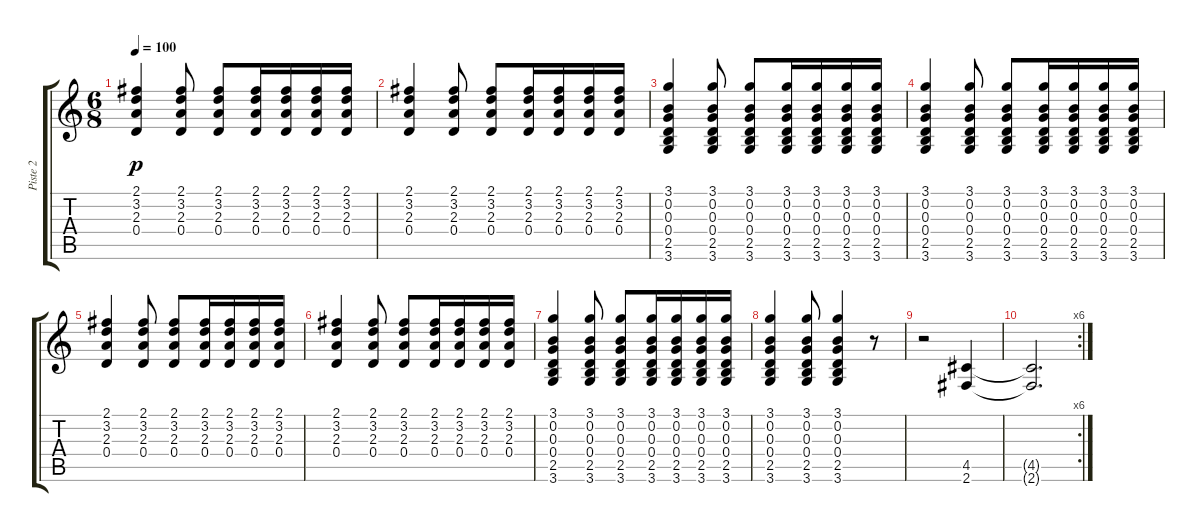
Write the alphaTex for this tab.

\track ("Piste 2" "Piste 2") {instrument acousticguitarnylon}
\staff {score tabs}
\tuning (E4 B3 G3 D3 A2 E2) {hide}
\ts (6 8)
\tempo 100
\clef g2
\ks c
(2.1 3.2 2.3 0.4).4{dy p} (2.1 3.2 2.3 0.4).8 (2.1 3.2 2.3 0.4).8 (2.1 3.2 2.3 0.4).16 (2.1 3.2 2.3 0.4).16 (2.1 3.2 2.3 0.4).16 (2.1 3.2 2.3 0.4).16 |
(2.1 3.2 2.3 0.4).4 (2.1 3.2 2.3 0.4).8 (2.1 3.2 2.3 0.4).8 (2.1 3.2 2.3 0.4).16 (2.1 3.2 2.3 0.4).16 (2.1 3.2 2.3 0.4).16 (2.1 3.2 2.3 0.4).16 |
(3.1 0.2 0.3 0.4 2.5 3.6).4 (3.1 0.2 0.3 0.4 2.5 3.6).8 (3.1 0.2 0.3 0.4 2.5 3.6).8 (3.1 0.2 0.3 0.4 2.5 3.6).16 (3.1 0.2 0.3 0.4 2.5 3.6).16 (3.1 0.2 0.3 0.4 2.5 3.6).16 (3.1 0.2 0.3 0.4 2.5 3.6).16 |
(3.1 0.2 0.3 0.4 2.5 3.6).4 (3.1 0.2 0.3 0.4 2.5 3.6).8 (3.1 0.2 0.3 0.4 2.5 3.6).8 (3.1 0.2 0.3 0.4 2.5 3.6).16 (3.1 0.2 0.3 0.4 2.5 3.6).16 (3.1 0.2 0.3 0.4 2.5 3.6).16 (3.1 0.2 0.3 0.4 2.5 3.6).16 |
(2.1 3.2 2.3 0.4).4 (2.1 3.2 2.3 0.4).8 (2.1 3.2 2.3 0.4).8 (2.1 3.2 2.3 0.4).16 (2.1 3.2 2.3 0.4).16 (2.1 3.2 2.3 0.4).16 (2.1 3.2 2.3 0.4).16 |
(2.1 3.2 2.3 0.4).4 (2.1 3.2 2.3 0.4).8 (2.1 3.2 2.3 0.4).8 (2.1 3.2 2.3 0.4).16 (2.1 3.2 2.3 0.4).16 (2.1 3.2 2.3 0.4).16 (2.1 3.2 2.3 0.4).16 |
(3.1 0.2 0.3 0.4 2.5 3.6).4 (3.1 0.2 0.3 0.4 2.5 3.6).8 (3.1 0.2 0.3 0.4 2.5 3.6).8 (3.1 0.2 0.3 0.4 2.5 3.6).16 (3.1 0.2 0.3 0.4 2.5 3.6).16 (3.1 0.2 0.3 0.4 2.5 3.6).16 (3.1 0.2 0.3 0.4 2.5 3.6).16 |
(3.1 0.2 0.3 0.4 2.5 3.6).4 (3.1 0.2 0.3 0.4 2.5 3.6).8 (3.1 0.2 0.3 0.4 2.5 3.6).4 r.8 |
r.2 (4.5 2.6).4 |
\rc 6
(4.5{t} 2.6{t}).2{d}
